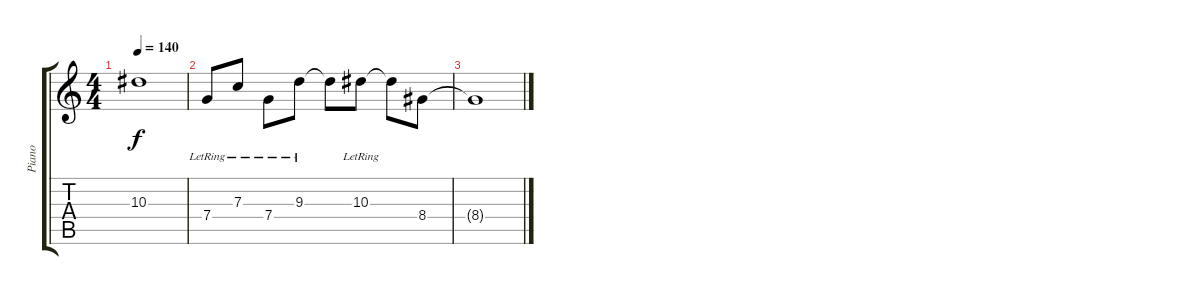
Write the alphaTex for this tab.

\track ("Piano" "Piano") {instrument acousticgrandpiano}
\staff {score tabs}
\tuning (D5 A4 F4 C4 G3 D3) {hide}
\ts (4 4)
\tempo 140
\clef g2
\ks c
10.3{t}.1{dy f} |
7.4{lr}.8 7.3{lr}.8 7.4{lr}.8 9.3{lr}.8 9.3{t}.8 10.3{lr}.8 10.3{t}.8 8.4.8 |
8.4{t}.1
